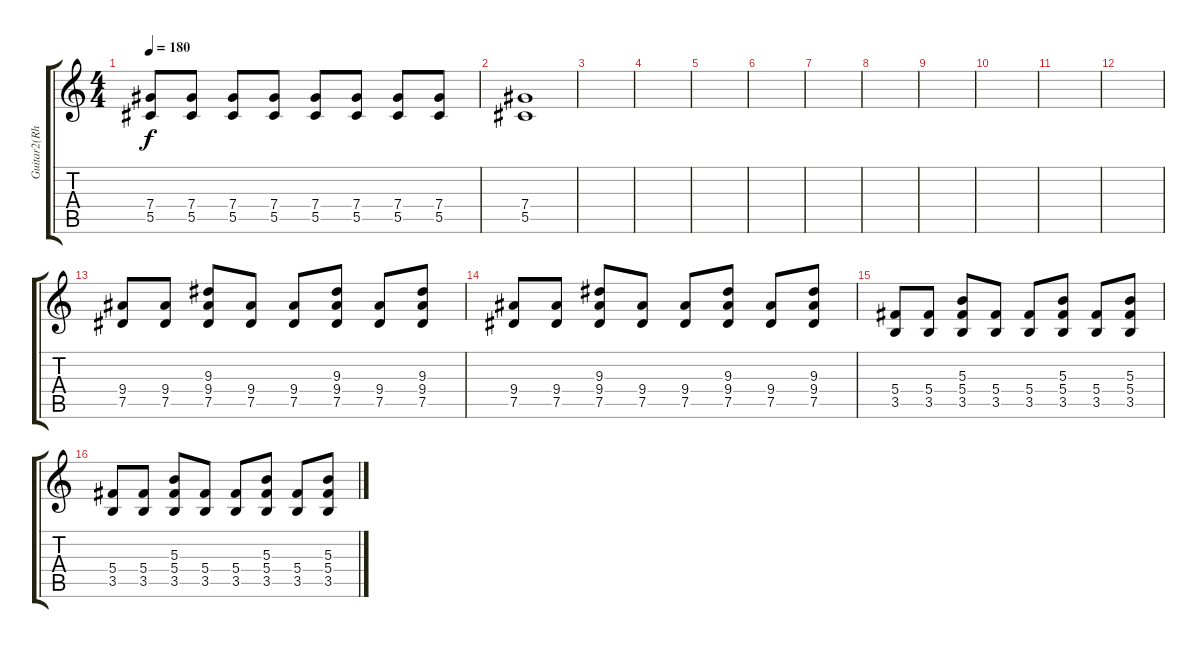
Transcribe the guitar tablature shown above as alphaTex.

\track ("Guitar2(Rhythm)" "Guitar2(Rh") {instrument distortionguitar}
\staff {score tabs}
\tuning (Eb4 Bb3 Gb3 Db3 Ab2 Eb2) {hide}
\ts (4 4)
\tempo 180
\clef g2
\ks c
(7.4 5.5).8{dy f} (7.4 5.5).8 (7.4 5.5).8 (7.4 5.5).8 (7.4 5.5).8 (7.4 5.5).8 (7.4 5.5).8 (7.4 5.5).8 |
(7.4 5.5).1 |
|
|
|
|
|
|
|
|
|
|
(9.4 7.5).8 (9.4 7.5).8 (9.3 9.4 7.5).8 (9.4 7.5).8 (9.4 7.5).8 (9.3 9.4 7.5).8 (9.4 7.5).8 (9.3 9.4 7.5).8 |
(9.4 7.5).8 (9.4 7.5).8 (9.3 9.4 7.5).8 (9.4 7.5).8 (9.4 7.5).8 (9.3 9.4 7.5).8 (9.4 7.5).8 (9.3 9.4 7.5).8 |
(5.4 3.5).8 (5.4 3.5).8 (5.3 5.4 3.5).8 (5.4 3.5).8 (5.4 3.5).8 (5.3 5.4 3.5).8 (5.4 3.5).8 (5.3 5.4 3.5).8 |
(5.4 3.5).8 (5.4 3.5).8 (5.3 5.4 3.5).8 (5.4 3.5).8 (5.4 3.5).8 (5.3 5.4 3.5).8 (5.4 3.5).8 (5.3 5.4 3.5).8
